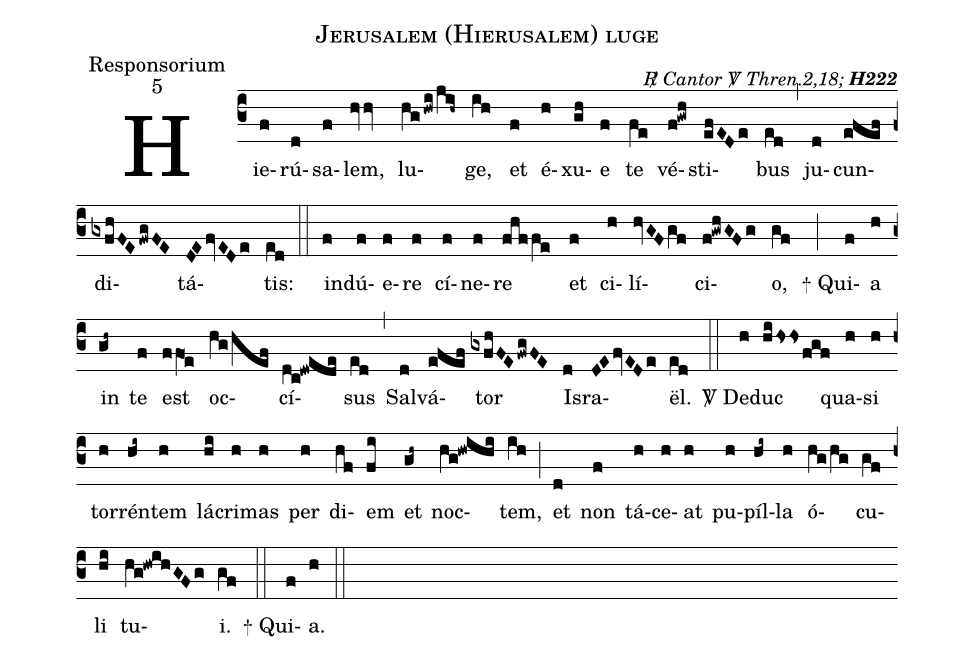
name:Jerusalem (Hierusalem) luge;
office-part:Responsorium;
mode:5;
commentary:{\itshape\mdseries \Rbar\ Cantor  \Vbar\ Thren.2,18;\/} {\bfseries H222};
%%
(c3) Hie(f)rú(d)sa(f)lem,(hvv) lu(hg/hwi/jih~)ge,(ih) et(f) é(h)xu(gh)e(f) te(fe) vé(f!gwh)sti(efEDe)bus(ed) (,)
ju(d)cun(efef)di(gxfhFEfwgFE)tá(DEfvEDe)tis:(ed) (::)
in(f)dú(f)e(f)re(f) cí(f)ne(f)re(fhffe) et(f) ci(h)lí(hvGFgf)ci(f!gwhGFg)o,(gf) (;)
<sp>+</sp> Qui(f)a(h) in(gh~) te(f) est(ffO1e) oc(hg/hef)cí(dc!dwede)sus(ed) (,)
Sal(d)vá(efef)tor(gxfhFEfwgFE) Is(d)ra(DEfvEDe)ël.(ed) (::)
<sp>V/</sp> De(h)duc(hihssfgf) qua(h)si(h) tor(h)rén(hi~)tem(h) lá(hi)cri(h)mas(h) per(h) di(hf)em(fi) et(gh~) noc(hg!hwihi)tem,(ih) (;)
et(d) non(f) tá(h)ce(h)at(h) pu(h)píl(hi~)la(h) ó(hg/hg)cu(gf)li(hi) tu(hg!hwihGFg)i.(gf) (::)
<sp>+</sp> Qui(f)a.(h) (::)
